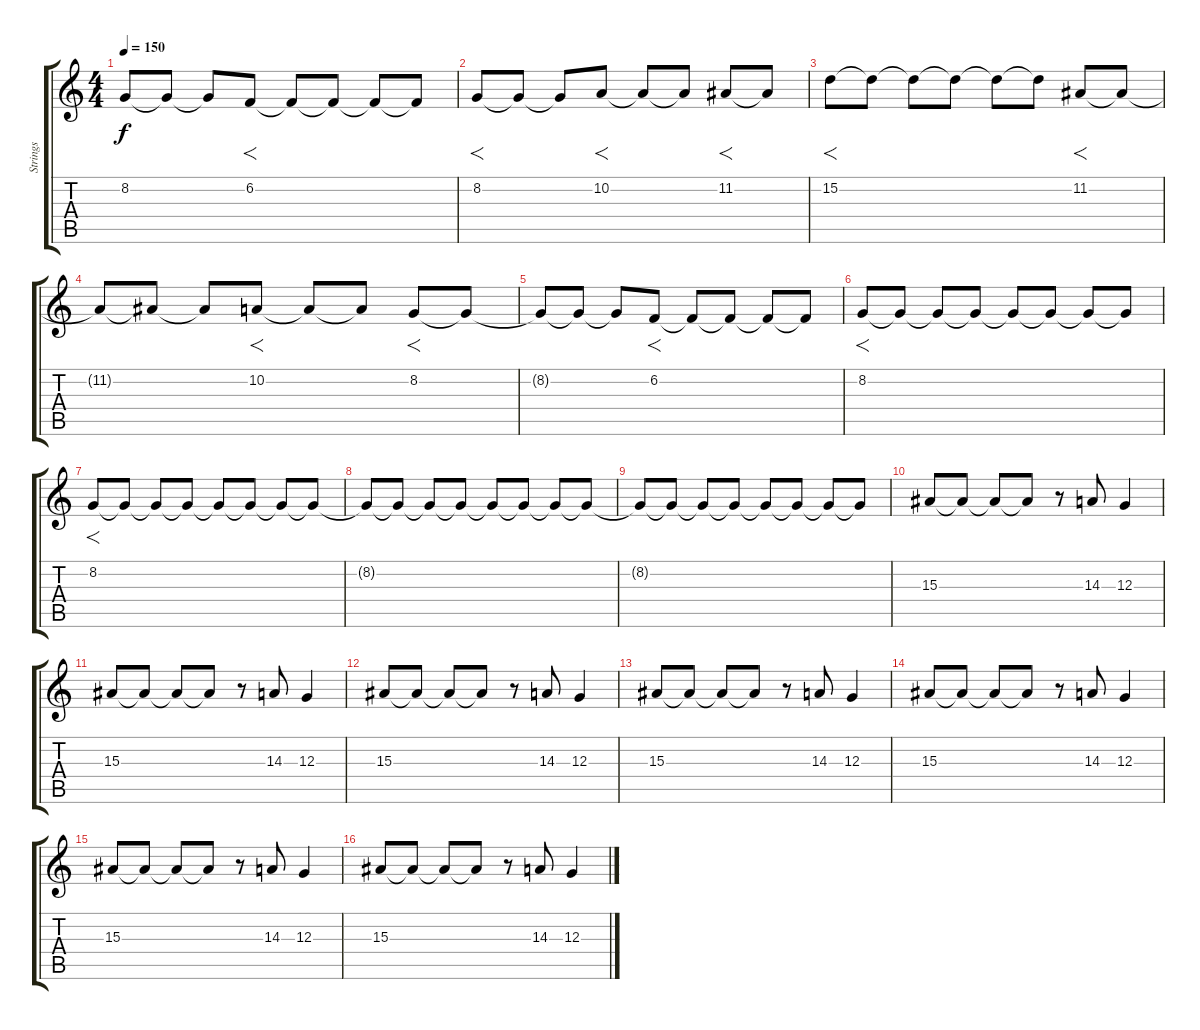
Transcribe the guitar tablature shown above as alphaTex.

\track ("Strings" "Strings") {instrument stringensemble1}
\staff {score tabs}
\tuning (E4 B3 G3 D3 A2 E2) {hide}
\ts (4 4)
\tempo 150
\clef g2
\ks c
8.2{t}.8{dy f} 8.2{t}.8 8.2{t}.8 6.2.8{f} 6.2{t}.8 6.2{t}.8 6.2{t}.8 6.2{t}.8 |
8.2.8{f} 8.2{t}.8 8.2{t}.8 10.2.8{f} 10.2{t}.8 10.2{t}.8 11.2.8{f} 11.2{t}.8 |
15.2.8{f} 15.2{t}.8 15.2{t}.8 15.2{t}.8 15.2{t}.8 15.2{t}.8 11.2.8{f} 11.2{t}.8 |
11.2{t}.8 11.2{t}.8 11.2{t}.8 10.2.8{f} 10.2{t}.8 10.2{t}.8 8.2.8{f} 8.2{t}.8 |
8.2{t}.8 8.2{t}.8 8.2{t}.8 6.2.8{f} 6.2{t}.8 6.2{t}.8 6.2{t}.8 6.2{t}.8 |
8.2.8{f} 8.2{t}.8 8.2{t}.8 8.2{t}.8 8.2{t}.8 8.2{t}.8 8.2{t}.8 8.2{t}.8 |
8.2.8{f} 8.2{t}.8 8.2{t}.8 8.2{t}.8 8.2{t}.8 8.2{t}.8 8.2{t}.8 8.2{t}.8 |
8.2{t}.8 8.2{t}.8 8.2{t}.8 8.2{t}.8 8.2{t}.8 8.2{t}.8 8.2{t}.8 8.2{t}.8 |
8.2{t}.8{volume 5} 8.2{t}.8 8.2{t}.8 8.2{t}.8 8.2{t}.8 8.2{t}.8 8.2{t}.8 8.2{t}.8{volume 10} |
15.3.8{volume 16 instrument stringensemble2} 15.3{t}.8 15.3{t}.8 15.3{t}.8 r.8 14.3.8 12.3.4 |
15.3.8 15.3{t}.8 15.3{t}.8 15.3{t}.8 r.8 14.3.8 12.3.4 |
15.3.8 15.3{t}.8 15.3{t}.8 15.3{t}.8 r.8 14.3.8 12.3.4 |
15.3.8 15.3{t}.8 15.3{t}.8 15.3{t}.8 r.8 14.3.8 12.3.4 |
15.3.8 15.3{t}.8 15.3{t}.8 15.3{t}.8 r.8 14.3.8 12.3.4 |
15.3.8 15.3{t}.8 15.3{t}.8 15.3{t}.8 r.8 14.3.8 12.3.4 |
15.3.8 15.3{t}.8 15.3{t}.8 15.3{t}.8 r.8 14.3.8 12.3.4
